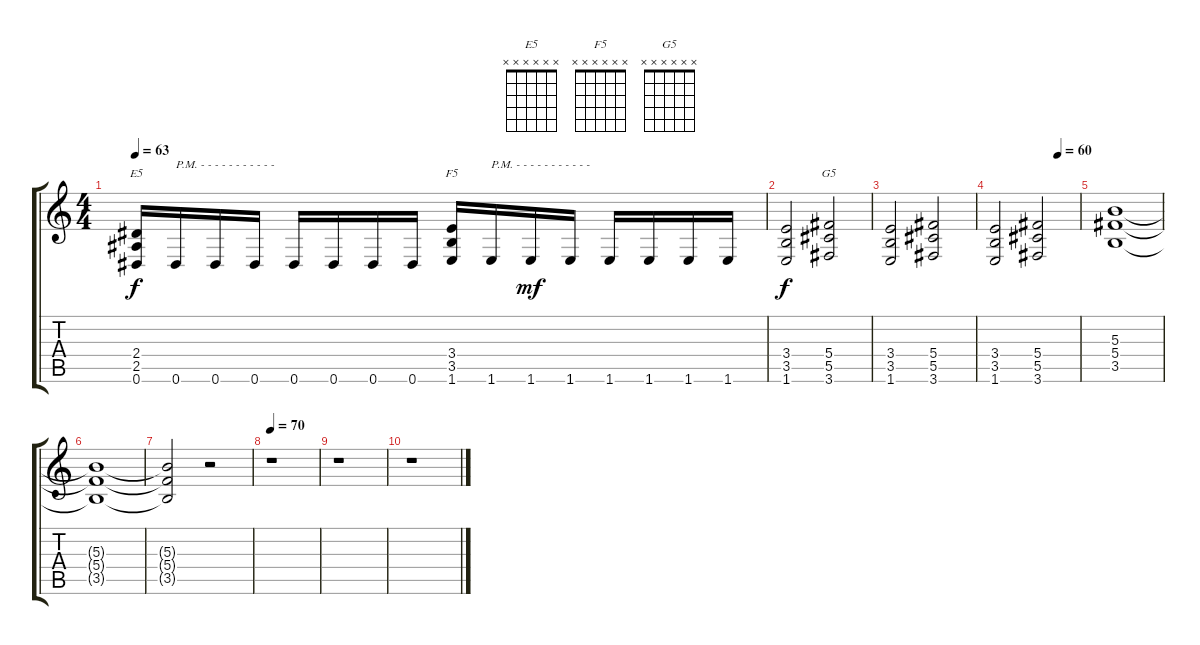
\track "" {instrument distortionguitar}
\staff {score tabs}
\tuning (Eb4 Bb3 Gb3 Db3 Ab2 Eb2) {hide}
\chord ("E5" x x x x x x)
\chord ("F5" x x x x x x)
\chord ("G5" x x x x x x)
\ts (4 4)
\tempo 63
\clef g2
\ks c
(2.4 2.5 0.6).16{ch "E5" dy f} 0.6.16{txt "P.M. - - - - - - - - - - - "} 0.6.16 0.6.16 0.6.16 0.6.16 0.6.16 0.6.16 (3.4 3.5 1.6).16{ch "F5"} 1.6.16{txt "P.M. - - - - - - - - - - - "} 1.6.16{dy mf} 1.6.16 1.6.16 1.6.16 1.6.16 1.6.16 |
(3.4 3.5 1.6).2{dy f} (5.4 5.5 3.6).2{ch "G5"} |
(3.4 3.5 1.6).2 (5.4 5.5 3.6).2 |
\tempo (60 0.75)
(3.4 3.5 1.6).2 (5.4 5.5 3.6).2 |
(5.3 5.4 3.5).1 |
(5.3{t} 5.4{t} 3.5{t}).1{volume 0} |
(5.3{t} 5.4{t} 3.5{t}).2 r.2 |
\tempo 70
r.1 |
r.1 |
r.1
